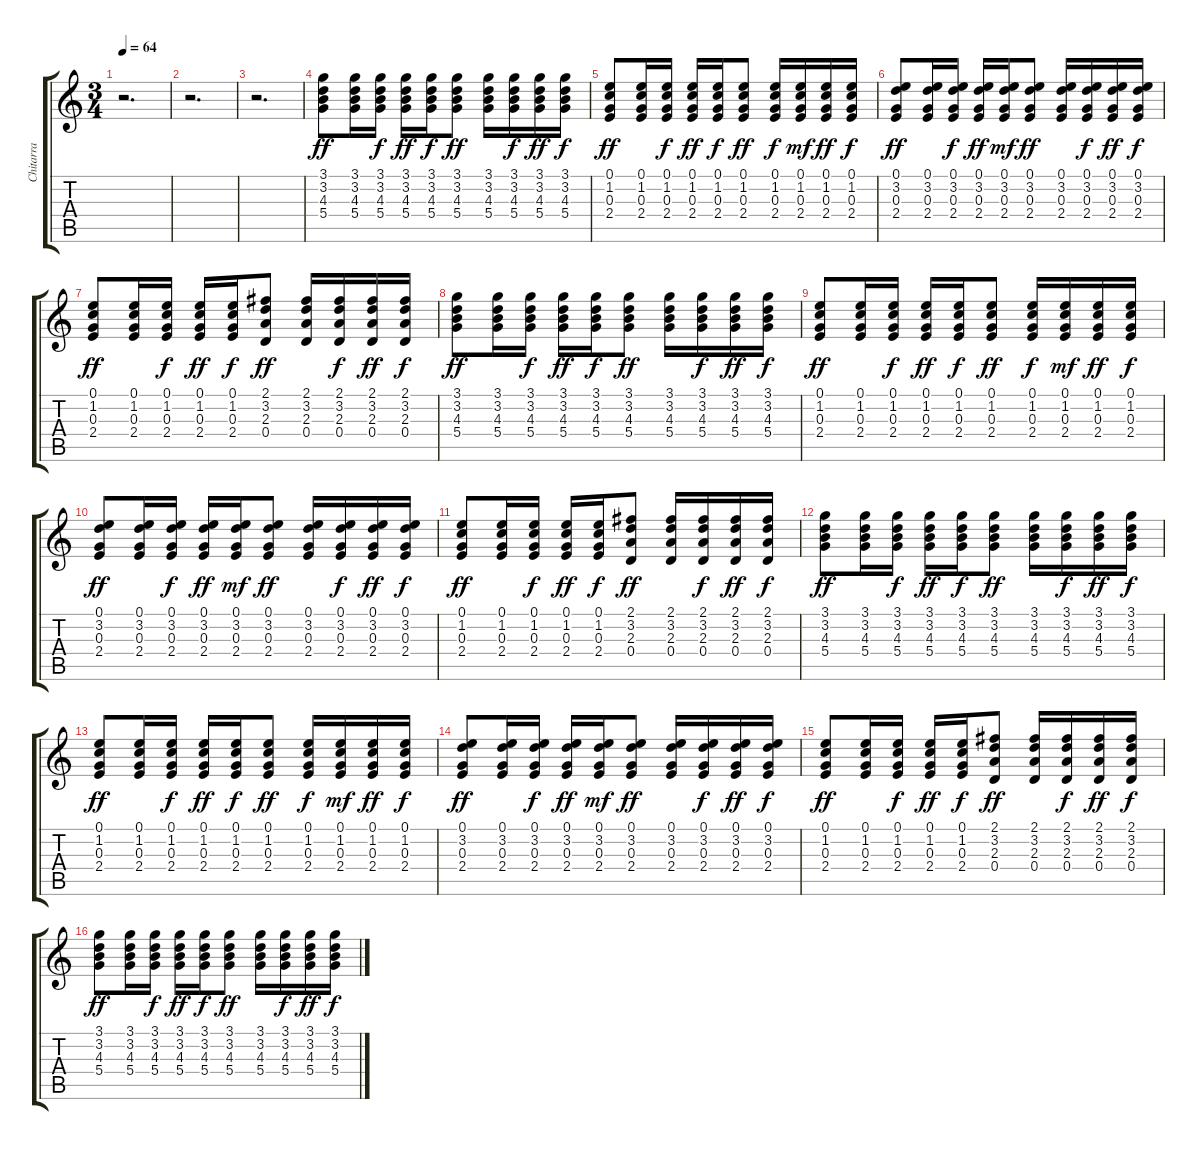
\track ("Chitarra" "Chitarra") {instrument acousticguitarsteel}
\staff {score tabs}
\tuning (E4 B3 G3 D3 A2 E2) {hide}
\ts (3 4)
\tempo 64
\clef g2
\ks c
r.2{d dy f} |
r.2{d} |
r.2{d} |
(3.1 3.2 4.3 5.4).8{dy ff} (3.1 3.2 4.3 5.4).16 (3.1 3.2 4.3 5.4).16{dy f} (3.1 3.2 4.3 5.4).16{dy ff} (3.1 3.2 4.3 5.4).16{dy f} (3.1 3.2 4.3 5.4).8{dy ff} (3.1 3.2 4.3 5.4).16 (3.1 3.2 4.3 5.4).16{dy f} (3.1 3.2 4.3 5.4).16{dy ff} (3.1 3.2 4.3 5.4).16{dy f} |
(0.1 1.2 0.3 2.4).8{dy ff} (0.1 1.2 0.3 2.4).16 (0.1 1.2 0.3 2.4).16{dy f} (0.1 1.2 0.3 2.4).16{dy ff} (0.1 1.2 0.3 2.4).16{dy f} (0.1 1.2 0.3 2.4).8{dy ff} (0.1 1.2 0.3 2.4).16{dy f} (0.1 1.2 0.3 2.4).16{dy mf} (0.1 1.2 0.3 2.4).16{dy ff} (0.1 1.2 0.3 2.4).16{dy f} |
(0.1 3.2 0.3 2.4).8{dy ff} (0.1 3.2 0.3 2.4).16 (0.1 3.2 0.3 2.4).16{dy f} (0.1 3.2 0.3 2.4).16{dy ff} (0.1 3.2 0.3 2.4).16{dy mf} (0.1 3.2 0.3 2.4).8{dy ff} (0.1 3.2 0.3 2.4).16 (0.1 3.2 0.3 2.4).16{dy f} (0.1 3.2 0.3 2.4).16{dy ff} (0.1 3.2 0.3 2.4).16{dy f} |
(0.1 1.2 0.3 2.4).8{dy ff} (0.1 1.2 0.3 2.4).16 (0.1 1.2 0.3 2.4).16{dy f} (0.1 1.2 0.3 2.4).16{dy ff} (0.1 1.2 0.3 2.4).16{dy f} (2.1 3.2 2.3 0.4).8{dy ff} (2.1 3.2 2.3 0.4).16 (2.1 3.2 2.3 0.4).16{dy f} (2.1 3.2 2.3 0.4).16{dy ff} (2.1 3.2 2.3 0.4).16{dy f} |
(3.1 3.2 4.3 5.4).8{dy ff} (3.1 3.2 4.3 5.4).16 (3.1 3.2 4.3 5.4).16{dy f} (3.1 3.2 4.3 5.4).16{dy ff} (3.1 3.2 4.3 5.4).16{dy f} (3.1 3.2 4.3 5.4).8{dy ff} (3.1 3.2 4.3 5.4).16 (3.1 3.2 4.3 5.4).16{dy f} (3.1 3.2 4.3 5.4).16{dy ff} (3.1 3.2 4.3 5.4).16{dy f} |
(0.1 1.2 0.3 2.4).8{dy ff} (0.1 1.2 0.3 2.4).16 (0.1 1.2 0.3 2.4).16{dy f} (0.1 1.2 0.3 2.4).16{dy ff} (0.1 1.2 0.3 2.4).16{dy f} (0.1 1.2 0.3 2.4).8{dy ff} (0.1 1.2 0.3 2.4).16{dy f} (0.1 1.2 0.3 2.4).16{dy mf} (0.1 1.2 0.3 2.4).16{dy ff} (0.1 1.2 0.3 2.4).16{dy f} |
(0.1 3.2 0.3 2.4).8{dy ff} (0.1 3.2 0.3 2.4).16 (0.1 3.2 0.3 2.4).16{dy f} (0.1 3.2 0.3 2.4).16{dy ff} (0.1 3.2 0.3 2.4).16{dy mf} (0.1 3.2 0.3 2.4).8{dy ff} (0.1 3.2 0.3 2.4).16 (0.1 3.2 0.3 2.4).16{dy f} (0.1 3.2 0.3 2.4).16{dy ff} (0.1 3.2 0.3 2.4).16{dy f} |
(0.1 1.2 0.3 2.4).8{dy ff} (0.1 1.2 0.3 2.4).16 (0.1 1.2 0.3 2.4).16{dy f} (0.1 1.2 0.3 2.4).16{dy ff} (0.1 1.2 0.3 2.4).16{dy f} (2.1 3.2 2.3 0.4).8{dy ff} (2.1 3.2 2.3 0.4).16 (2.1 3.2 2.3 0.4).16{dy f} (2.1 3.2 2.3 0.4).16{dy ff} (2.1 3.2 2.3 0.4).16{dy f} |
(3.1 3.2 4.3 5.4).8{dy ff} (3.1 3.2 4.3 5.4).16 (3.1 3.2 4.3 5.4).16{dy f} (3.1 3.2 4.3 5.4).16{dy ff} (3.1 3.2 4.3 5.4).16{dy f} (3.1 3.2 4.3 5.4).8{dy ff} (3.1 3.2 4.3 5.4).16 (3.1 3.2 4.3 5.4).16{dy f} (3.1 3.2 4.3 5.4).16{dy ff} (3.1 3.2 4.3 5.4).16{dy f} |
(0.1 1.2 0.3 2.4).8{dy ff} (0.1 1.2 0.3 2.4).16 (0.1 1.2 0.3 2.4).16{dy f} (0.1 1.2 0.3 2.4).16{dy ff} (0.1 1.2 0.3 2.4).16{dy f} (0.1 1.2 0.3 2.4).8{dy ff} (0.1 1.2 0.3 2.4).16{dy f} (0.1 1.2 0.3 2.4).16{dy mf} (0.1 1.2 0.3 2.4).16{dy ff} (0.1 1.2 0.3 2.4).16{dy f} |
(0.1 3.2 0.3 2.4).8{dy ff} (0.1 3.2 0.3 2.4).16 (0.1 3.2 0.3 2.4).16{dy f} (0.1 3.2 0.3 2.4).16{dy ff} (0.1 3.2 0.3 2.4).16{dy mf} (0.1 3.2 0.3 2.4).8{dy ff} (0.1 3.2 0.3 2.4).16 (0.1 3.2 0.3 2.4).16{dy f} (0.1 3.2 0.3 2.4).16{dy ff} (0.1 3.2 0.3 2.4).16{dy f} |
(0.1 1.2 0.3 2.4).8{dy ff} (0.1 1.2 0.3 2.4).16 (0.1 1.2 0.3 2.4).16{dy f} (0.1 1.2 0.3 2.4).16{dy ff} (0.1 1.2 0.3 2.4).16{dy f} (2.1 3.2 2.3 0.4).8{dy ff} (2.1 3.2 2.3 0.4).16 (2.1 3.2 2.3 0.4).16{dy f} (2.1 3.2 2.3 0.4).16{dy ff} (2.1 3.2 2.3 0.4).16{dy f} |
(3.1 3.2 4.3 5.4).8{dy ff} (3.1 3.2 4.3 5.4).16 (3.1 3.2 4.3 5.4).16{dy f} (3.1 3.2 4.3 5.4).16{dy ff} (3.1 3.2 4.3 5.4).16{dy f} (3.1 3.2 4.3 5.4).8{dy ff} (3.1 3.2 4.3 5.4).16 (3.1 3.2 4.3 5.4).16{dy f} (3.1 3.2 4.3 5.4).16{dy ff} (3.1 3.2 4.3 5.4).16{dy f}
